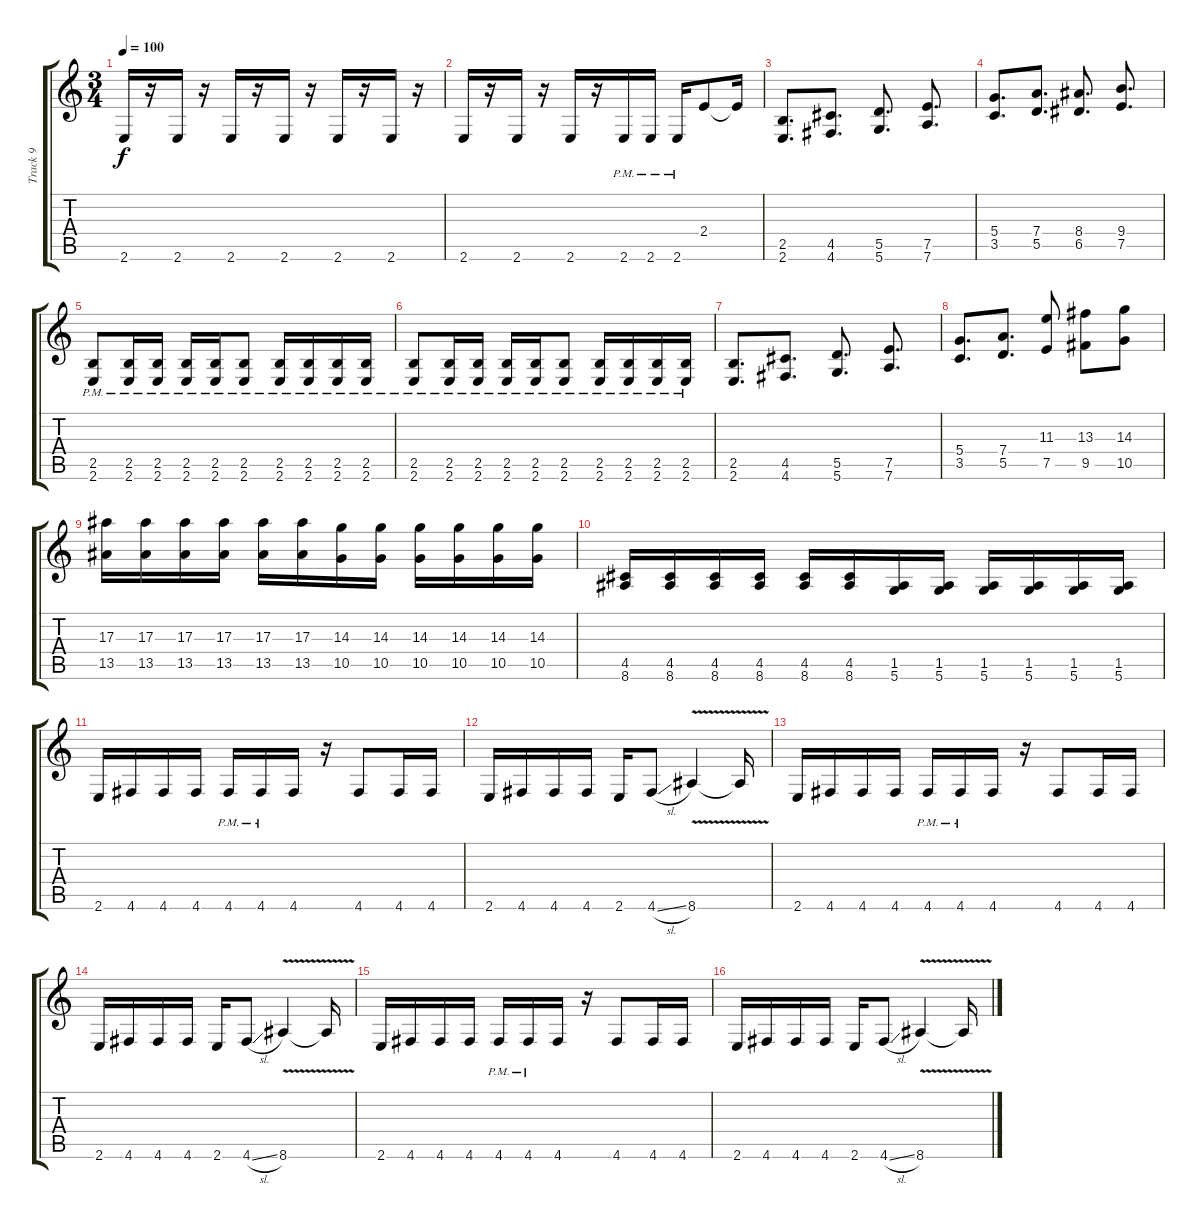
\track ("Track 9" "Track 9") {instrument distortionguitar}
\staff {score tabs}
\tuning (E4 A3 F3 D3 A2 D2) {hide}
\ts (3 4)
\tempo 100
\clef g2
\ks c
2.6.16{dy f} r.16 2.6.16 r.16 2.6.16 r.16 2.6.16 r.16 2.6.16 r.16 2.6.16 r.16 |
2.6.16 r.16 2.6.16 r.16 2.6.16 r.16 2.6{pm}.16 2.6{pm}.16 2.6{pm}.16 2.4.8 2.4{t}.16 |
(2.5 2.6).8{d} (4.5 4.6).8{d} (5.5 5.6).8{d} (7.5 7.6).8{d} |
(5.4 3.5).8{d} (7.4 5.5).8{d} (8.4 6.5).8{d} (9.4 7.5).8{d} |
(2.5 2.6{pm}).8 (2.5 2.6{pm}).16 (2.5 2.6{pm}).16 (2.5 2.6{pm}).16 (2.5 2.6{pm}).16 (2.5 2.6{pm}).8 (2.5 2.6{pm}).16 (2.5 2.6{pm}).16 (2.5 2.6{pm}).16 (2.5 2.6{pm}).16 |
(2.5 2.6{pm}).8 (2.5 2.6{pm}).16 (2.5 2.6{pm}).16 (2.5 2.6{pm}).16 (2.5 2.6{pm}).16 (2.5 2.6{pm}).8 (2.5 2.6{pm}).16 (2.5 2.6{pm}).16 (2.5 2.6{pm}).16 (2.5 2.6{pm}).16 |
(2.5 2.6).8{d} (4.5 4.6).8{d} (5.5 5.6).8{d} (7.5 7.6).8{d} |
(5.4 3.5).8{d} (7.4 5.5).8{d} (11.3 7.5).8 (13.3 9.5).8 (14.3 10.5).8 |
(17.3 13.5).16 (17.3 13.5).16 (17.3 13.5).16 (17.3 13.5).16 (17.3 13.5).16 (17.3 13.5).16 (14.3 10.5).16 (14.3 10.5).16 (14.3 10.5).16 (14.3 10.5).16 (14.3 10.5).16 (14.3 10.5).16 |
(4.5 8.6).16 (4.5 8.6).16 (4.5 8.6).16 (4.5 8.6).16 (4.5 8.6).16 (4.5 8.6).16 (1.5 5.6).16 (1.5 5.6).16 (1.5 5.6).16 (1.5 5.6).16 (1.5 5.6).16 (1.5 5.6).16 |
2.6.16 4.6.16 4.6.16 4.6.16 4.6{pm}.16 4.6{pm}.16 4.6.16 r.16 4.6.8 4.6.16 4.6.16 |
2.6.16 4.6.16 4.6.16 4.6.16 2.6.16 4.6{sl}.8 8.6{v}.4 8.6{t}.16 |
2.6.16 4.6.16 4.6.16 4.6.16 4.6{pm}.16 4.6{pm}.16 4.6.16 r.16 4.6.8 4.6.16 4.6.16 |
2.6.16 4.6.16 4.6.16 4.6.16 2.6.16 4.6{sl}.8 8.6{v}.4 8.6{t}.16 |
2.6.16 4.6.16 4.6.16 4.6.16 4.6{pm}.16 4.6{pm}.16 4.6.16 r.16 4.6.8 4.6.16 4.6.16 |
2.6.16 4.6.16 4.6.16 4.6.16 2.6.16 4.6{sl}.8 8.6{v}.4 8.6{t}.16
